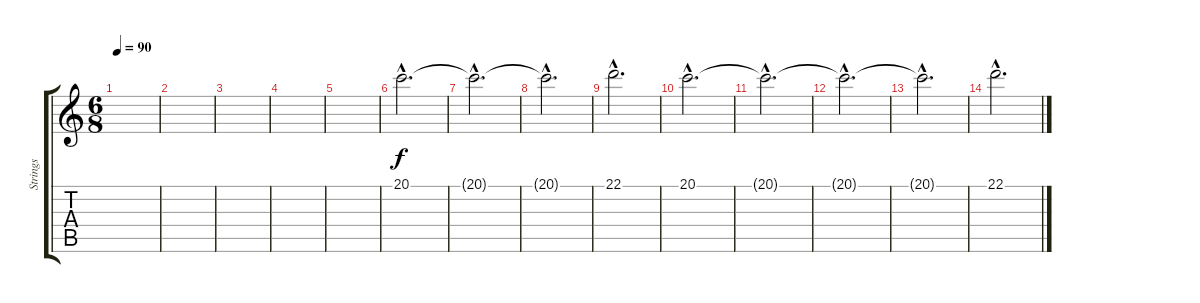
\track ("Strings" "Strings") {instrument stringensemble1}
\staff {score tabs}
\tuning (E4 B3 G3 D3 A2 E2) {hide}
\ts (6 8)
\tempo 90
\clef g2
\ks c
|
|
|
|
|
20.1{hac}.2{d} |
20.1{hac t}.2{d} |
20.1{hac t}.2{d} |
22.1{hac}.2{d} |
20.1{hac}.2{d} |
20.1{hac t}.2{d} |
20.1{hac t}.2{d} |
20.1{hac t}.2{d} |
22.1{hac}.2{d}
